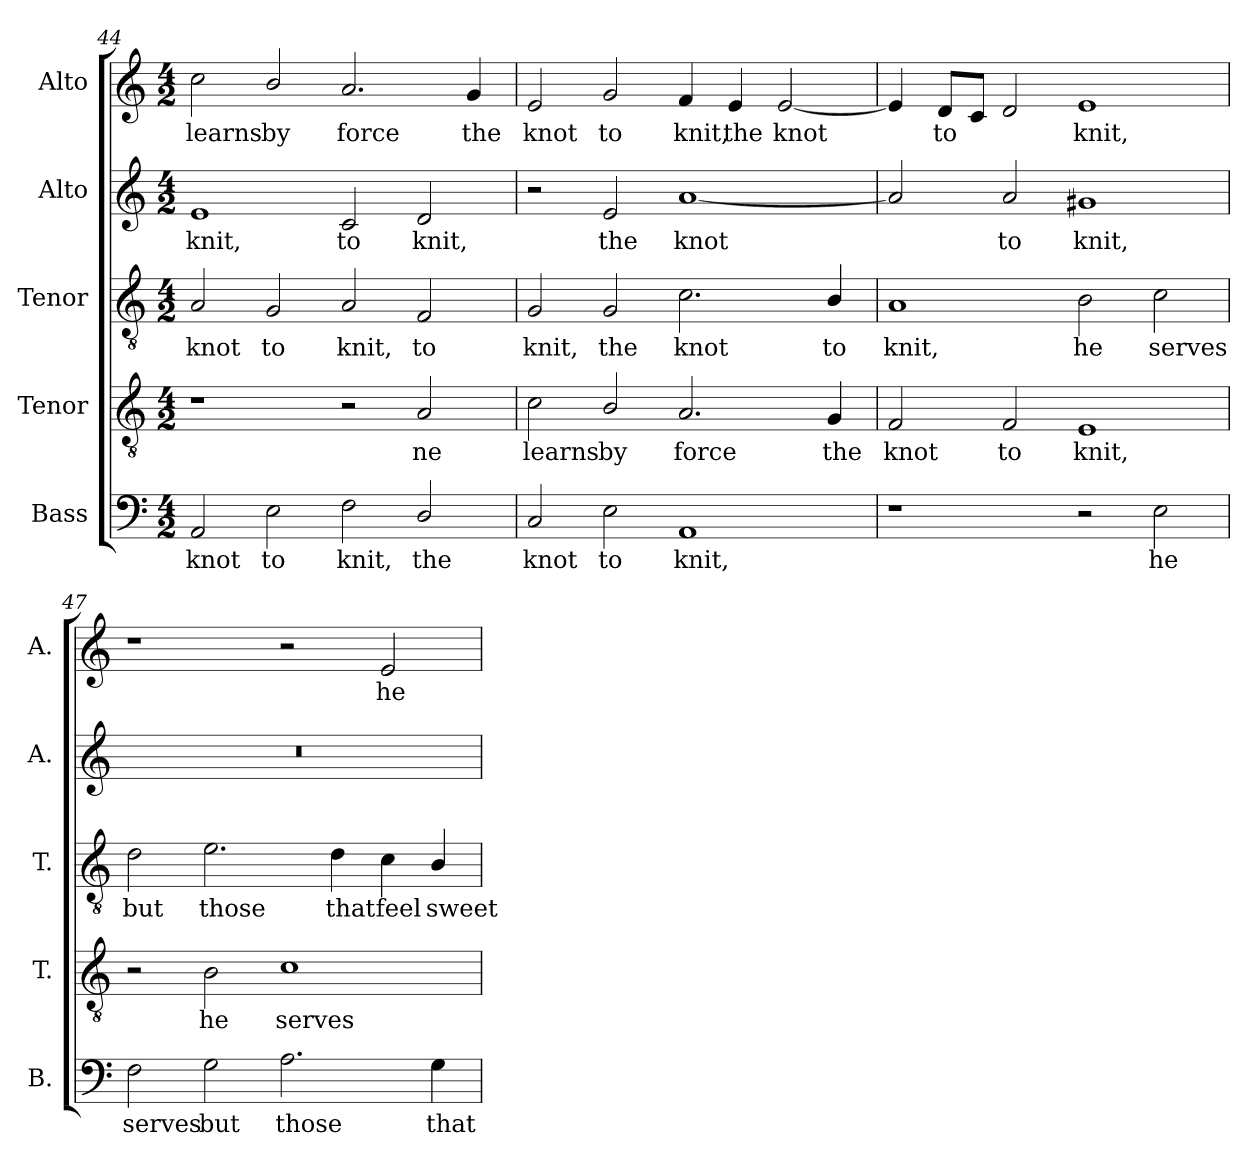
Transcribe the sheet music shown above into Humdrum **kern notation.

**kern	**text	**kern	**text	**kern	**text	**kern	**text	**kern	**text
*part5	*part5	*part4	*part4	*part3	*part3	*part2	*part2	*part1	*part1
*staff5	*staff5	*staff4	*staff4	*staff3	*staff3	*staff2	*staff2	*staff1	*staff1
*I"Bass	*	*I"Tenor	*	*I"Tenor	*	*I"Alto	*	*I"Alto	*
*I'B.	*	*I'T.	*	*I'T.	*	*I'A.	*	*I'A.	*
*clefF4	*	*clefGv2	*	*clefGv2	*	*clefG2	*	*clefG2	*
*	*	*ITrd7c12	*	*ITrd7c12	*	*	*	*	*
*k[]	*	*k[]	*	*k[]	*	*k[]	*	*k[]	*
*C:	*	*C:	*	*C:	*	*C:	*	*C:	*
*M4/2	*	*M4/2	*	*M4/2	*	*M4/2	*	*M4/2	*
=44	=44	=44	=44	=44	=44	=44	=44	=44	=44
!	!LO:LY:b:color=#000000	!	!	!	!	!	!	!	!
!	!	!	!	!	!LO:LY:b:color=#000000	!	!	!	!
!	!	!	!	!	!	!	!LO:LY:b:color=#000000	!	!
!	!	!	!	!	!	!	!	!	!LO:LY:b:color=#000000
2AAi/	knot	1r	.	2AAi/	knot	1ei	knit,	2cci\	learns
!	!LO:LY:b:color=#000000	!	!	!	!	!	!	!	!
!	!	!	!	!	!LO:LY:b:color=#000000	!	!	!	!
!	!	!	!	!	!	!	!	!	!LO:LY:b:color=#000000
2Ei\	to	.	.	2GGi/	to	.	.	2bi/	by
!	!LO:LY:b:color=#000000	!	!	!	!	!	!	!	!
!	!	!	!	!	!LO:LY:b:color=#000000	!	!	!	!
!	!	!	!	!	!	!	!LO:LY:b:color=#000000	!	!
!	!	!	!	!	!	!	!	!	!LO:LY:b:color=#000000
2Fi\	knit,	2r	.	2AAi/	knit,	2ci/	to	2.ai/	force
!	!LO:LY:b:color=#000000	!	!	!	!	!	!	!	!
!	!	!	!LO:LY:b:color=#000000	!	!	!	!	!	!
!	!	!	!	!	!LO:LY:b:color=#000000	!	!	!	!
!	!	!	!	!	!	!	!LO:LY:b:color=#000000	!	!
2Di/	the	2AAi/	ne	2FFi/	to	2di/	knit,	.	.
!	!	!	!	!	!	!	!	!	!LO:LY:b:color=#000000
.	.	.	.	.	.	.	.	4gi/	the
=45	=45	=45	=45	=45	=45	=45	=45	=45	=45
!	!LO:LY:b:color=#000000	!	!	!	!	!	!	!	!
!	!	!	!LO:LY:b:color=#000000	!	!	!	!	!	!
!	!	!	!	!	!LO:LY:b:color=#000000	!	!	!	!
!	!	!	!	!	!	!	!	!	!LO:LY:b:color=#000000
2Ci/	knot	2Ci\	learns	2GGi/	knit,	2r	.	2ei/	knot
!	!LO:LY:b:color=#000000	!	!	!	!	!	!	!	!
!	!	!	!LO:LY:b:color=#000000	!	!	!	!	!	!
!	!	!	!	!	!LO:LY:b:color=#000000	!	!	!	!
!	!	!	!	!	!	!	!LO:LY:b:color=#000000	!	!
!	!	!	!	!	!	!	!	!	!LO:LY:b:color=#000000
2Ei\	to	2BBi/	by	2GGi/	the	2ei/	the	2gi/	to
!	!LO:LY:b:color=#000000	!	!	!	!	!	!	!	!
!	!	!	!LO:LY:b:color=#000000	!	!	!	!	!	!
!	!	!	!	!	!LO:LY:b:color=#000000	!	!	!	!
!	!	!	!	!	!	!	!LO:LY:b:color=#000000	!	!
!	!	!	!	!	!	!	!	!	!LO:LY:b:color=#000000
1AAi	knit,	2.AAi/	force	2.Ci\	knot	[1ai	knot	4fi/	knit,
!	!	!	!	!	!	!	!	!	!LO:LY:b:color=#000000
.	.	.	.	.	.	.	.	4ei/	the
!	!	!	!	!	!	!	!	!	!LO:LY:b:color=#000000
.	.	.	.	.	.	.	.	[2ei/	knot
!	!	!	!LO:LY:b:color=#000000	!	!	!	!	!	!
!	!	!	!	!	!LO:LY:b:color=#000000	!	!	!	!
.	.	4GGi/	the	4BBi/	to	.	.	.	.
!!LO:LB:g=z
=46	=46	=46	=46	=46	=46	=46	=46	=46	=46
!	!	!	!LO:LY:b:color=#000000	!	!	!	!	!	!
!	!	!	!	!	!LO:LY:b:color=#000000	!	!	!	!
1r	.	2FFi/	knot	1AAi	knit,	2ai/]	.	4ei/]	.
!	!	!	!	!	!	!	!	!	!LO:LY:b:color=#000000
.	.	.	.	.	.	.	.	8di/L	to
.	.	.	.	.	.	.	.	8ci/J	.
!	!	!	!LO:LY:b:color=#000000	!	!	!	!	!	!
!	!	!	!	!	!	!	!LO:LY:b:color=#000000	!	!
.	.	2FFi/	to	.	.	2ai/	to	2di/	.
!	!	!	!LO:LY:b:color=#000000	!	!	!	!	!	!
!	!	!	!	!	!LO:LY:b:color=#000000	!	!	!	!
!	!	!	!	!	!	!	!LO:LY:b:color=#000000	!	!
!	!	!	!	!	!	!	!	!	!LO:LY:b:color=#000000
2r	.	1EEi	knit,	2BBi\	he	1g#Xi	knit,	1ei	knit,
!	!LO:LY:b:color=#000000	!	!	!	!	!	!	!	!
!	!	!	!	!	!LO:LY:b:color=#000000	!	!	!	!
2Ei\	he	.	.	2Ci\	serves	.	.	.	.
=47	=47	=47	=47	=47	=47	=47	=47	=47	=47
!	!LO:LY:b:color=#000000	!	!	!	!	!	!	!	!
!	!	!	!	!	!LO:LY:b:color=#000000	!LO:N:vis=1	!	!	!
2Fi\	serves	2r	.	2Di\	but	0r	.	1r	.
!	!LO:LY:b:color=#000000	!	!	!	!	!	!	!	!
!	!	!	!LO:LY:b:color=#000000	!	!	!	!	!	!
!	!	!	!	!	!LO:LY:b:color=#000000	!	!	!	!
2Gi\	but	2BBi\	he	2.Ei\	those	.	.	.	.
!	!LO:LY:b:color=#000000	!	!	!	!	!	!	!	!
!	!	!	!LO:LY:b:color=#000000	!	!	!	!	!	!
2.Ai\	those	1Ci	serves	.	.	.	.	2r	.
!	!	!	!	!	!LO:LY:b:color=#000000	!	!	!	!
.	.	.	.	4Di\	that	.	.	.	.
!	!	!	!	!	!LO:LY:b:color=#000000	!	!	!	!
!	!	!	!	!	!	!	!	!	!LO:LY:b:color=#000000
.	.	.	.	4Ci\	feel	.	.	2ei/	he
!	!LO:LY:b:color=#000000	!	!	!	!	!	!	!	!
!	!	!	!	!	!LO:LY:b:color=#000000	!	!	!	!
4Gi\	that	.	.	4BBi/	sweet	.	.	.	.
=	=	=	=	=	=	=	=	=	=
*-	*-	*-	*-	*-	*-	*-	*-	*-	*-
